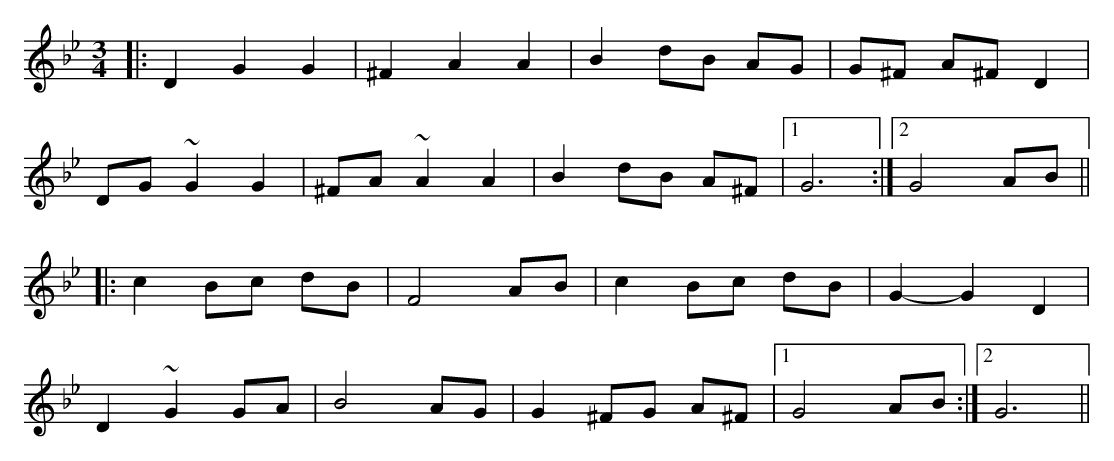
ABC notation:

X:1
M:3/4
K:Gmin
|: D2 G2 G2 | ^F2 A2 A2 | B2 dB AG | G^F A^F D2|
DG ~G2 G2 | ^FA ~A2 A2 | B2 dB A^F |1 G6 :|2 G4 AB ||
|:c2 Bc dB | F4 AB | c2 Bc dB | G2-G2 D2 |
D2 ~G2 GA | B4 AG | G2 ^FG A^F |1 G4 AB :|2 G6 ||
